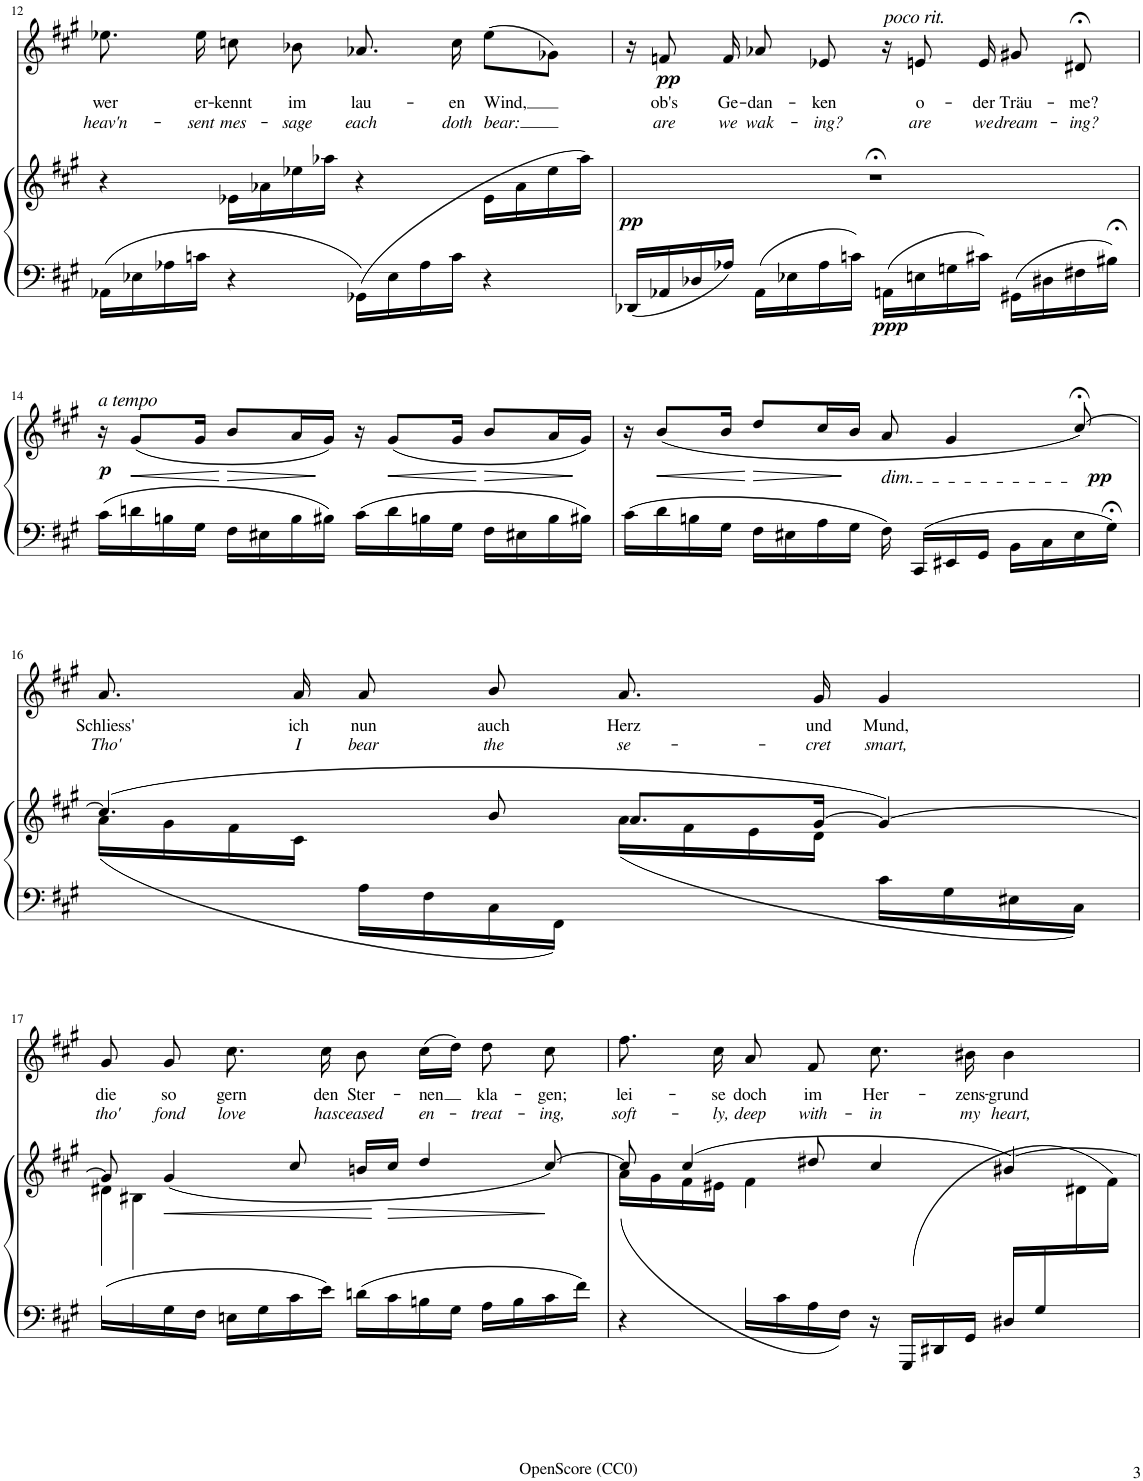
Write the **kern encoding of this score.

**kern	**kern	**dynam	**kern	**text	**text	**dynam
*part2	*part2	*part2	*part1	*part1	*part1	*part1
*staff3	*staff2	*staff2/3	*staff1	*staff1	*staff1	*staff1
*I"Piano	*	*	*I"Voice	*	*	*
*I'Pno	*	*	*	*	*	*
!!LO:PB:g=z
*clefF4	*clefG2	*	*clefG2	*	*	*
*k[f#c#g#]	*k[f#c#g#]	*	*k[f#c#g#]	*	*	*
*M4/4	*M4/4	*	*M4/4	*	*	*
*met(c)	*met(c)	*	*met(c)	*	*	*
=12	=12	=12	=12	=12	=12	=12
!	!	!	!	!LO:LY:b	!LO:LY:b	!
16AA-X\LL	4r	.	8.ee-X\	wer	heav'n-	.
16E-X\	.	.	.	.	.	.
16A-X\	.	.	.	.	.	.
!	!	!	!	!LO:LY:b	!LO:LY:b	!
16cn\JJ	.	.	16ee-\	er-	-sent	.
!	!	!	!	!LO:LY:b	!LO:LY:b	!
4r	16e-X\LL	.	8ccn\	-kennt	mes-	.
.	16a-X\	.	.	.	.	.
!	!	!	!	!LO:LY:b	!LO:LY:b	!
.	16ee-X\	.	8b-X\	im	-sage	.
.	16aa-X\JJ	.	.	.	.	.
!	!	!	!	!LO:LY:b	!LO:LY:b	!
16GG-X\LL	4r	.	8.a-X/	lau-	each	.
16E-\	.	.	.	.	.	.
16A-\	.	.	.	.	.	.
!	!	!	!	!LO:LY:b	!LO:LY:b	!
16c\JJ	.	.	16cc\	-en	doth	.
!	!	!	!	!LO:LY:b	!LO:LY:b	!
4r	16e-\LL	.	(8ee-\L	Wind,	bear:	.
.	16a-\	.	.	.	.	.
.	16ee-\	.	8g-X\J)	.	.	.
.	(16aa-X\JJ	.	.	.	.	.
=13	=13	=13	=13	=13	=13	=13
!	!	!LO:DY:b	!	!	!	!
16DD-X/LL	1r;<	pp	16r	.	.	.
!	!	!	!	!LO:LY:b	!LO:LY:b	!LO:DY:b
16AA-X/	.	.	8fn/	ob's	are	pp
16D-X/	.	.	.	.	.	.
!	!	!	!	!LO:LY:b	!LO:LY:b	!
16A-X/JJ	.	.	16f/	Ge-	we	.
!	!	!	!	!LO:LY:b	!LO:LY:b	!
16AA-\LL	.	.	8a-X/	-dan-	wak-	.
16E-X\	.	.	.	.	.	.
!	!	!	!	!LO:LY:b	!LO:LY:b	!
16A-\	.	.	8e-X/	-ken	-ing?	.
16cn\JJ	.	.	.	.	.	.
!	!	!	!LO:TX:a:i:t=poco rit.	!	!	!
!	!	!LO:DY:b=2	!	!	!	!
16AAn\LL	.	ppp	16r	.	.	.
!	!	!	!	!LO:LY:b	!LO:LY:b	!
16En\	.	.	8en/	o-	are	.
16Gn\	.	.	.	.	.	.
!	!	!	!	!LO:LY:b	!LO:LY:b	!
16c#X\JJ	.	.	16e/	-der	we	.
!	!	!	!	!LO:LY:b	!LO:LY:b	!
16GG#X\LL	.	.	8g#X/	Träu-	dream-	.
16D#X\	.	.	.	.	.	.
!	!	!	!	!LO:LY:b	!LO:LY:b	!
16F#X\	.	.	8d#X;</	-me?	-ing?	.
16B#X;<\JJ	.	.	.	.	.	.
!!LO:LB:g=z
=14	=14	=14	=14	=14	=14	=14
!	!	!	!LO:TX:a:i:t=a tempo	!	!	!
!	!	!LO:DY:b	!	!	!	!
16c#\LL	16r	p	1r	.	.	.
!	!	!LO:HP:b	!	!	!	!
16dn\	(8g#/L	<	.	.	.	.
16Bn\	.	.	.	.	.	.
16G#\JJ	16g#/Jk	.	.	.	.	.
!	!	!LO:HP:n=1:b	!	!	!	!
16F#\LL	8b/L	[ >	.	.	.	.
16E#X\	.	.	.	.	.	.
16B\	16a/L	.	.	.	.	.
16B#X\JJ	16g#/JJ)	]	.	.	.	.
16c#\LL	16r	.	.	.	.	.
!	!	!LO:HP:b	!	!	!	!
16d\	(8g#/L	<	.	.	.	.
16Bn\	.	.	.	.	.	.
16G#\JJ	16g#/Jk	.	.	.	.	.
!	!	!LO:HP:n=1:b	!	!	!	!
16F#\LL	8b/L	[ >	.	.	.	.
16E#X\	.	.	.	.	.	.
16B\	16a/L	.	.	.	.	.
16B#X\JJ	16g#/JJ)	]	.	.	.	.
=15	=15	=15	=15	=15	=15	=15
16c#\LL	16r	.	1r;<	.	.	.
!	!	!LO:HP:b	!	!	!	!
16d\	(8b/L	<	.	.	.	.
16Bn\	.	.	.	.	.	.
16G#\JJ	16b/Jk	.	.	.	.	.
!	!	!LO:HP:n=1:b	!	!	!	!
16F#\LL	8dd/L	[ >	.	.	.	.
16E#X\	.	.	.	.	.	.
16A\	16cc#/L	.	.	.	.	.
16G#\JJ	16b/JJ	]	.	.	.	.
!	!LO:TX:b:i:t=dim.	!	!	!	!	!
16F#\	8a/	.	.	.	.	.
16CC#/LL	.	.	.	.	.	.
16EE#X/	4g#/	.	.	.	.	.
16GG#/JJ	.	.	.	.	.	.
16BB\LL	.	.	.	.	.	.
16C#\	.	.	.	.	.	.
!	!	!LO:DY:b	!	!	!	!
16E#\	[8cc#;</)	pp	.	.	.	.
16G#;<\JJ	.	.	.	.	.	.
!!LO:LB:g=z
=16	=16	=16	=16	=16	=16	=16
*	*^	*	*	*	*	*
!	!	!	!	!	!LO:LY:b	!LO:LY:b	!
4ryy	(4.cc#/]	(16a\LL	.	8.a/	Schliess'	Tho'	.
.	.	16g#\	.	.	.	.	.
.	.	16f#\	.	.	.	.	.
!	!	!	!	!	!LO:LY:b	!LO:LY:b	!
.	.	16c#\JJ	.	16a/	ich	I	.
!	!	!	!	!	!LO:LY:b	!LO:LY:b	!
16A\LL	.	8ryy	.	8a/	nun	bear	.
16F#\	.	.	.	.	.	.	.
!	!	!	!	!	!LO:LY:b	!LO:LY:b	!
16C#\	8b/	16ryy	.	8b/	auch	the	.
16FF#\JJ)	.	16ryy	.	.	.	.	.
!	!	!	!	!	!LO:LY:b	!LO:LY:b	!
4ryy	8.a/L	(16a\LL	.	8.a/	Herz	se-	.
.	.	16f#\	.	.	.	.	.
.	.	16e\	.	.	.	.	.
!	!	!	!	!	!LO:LY:b	!LO:LY:b	!
.	[16g#/Jk	16d\JJ	.	16g#/	und	-cret	.
!	!	!	!	!	!LO:LY:b	!LO:LY:b	!
16c#\LL	4g#/_)	8ryy	.	4g#/	Mund,	smart,	.
16G#\	.	.	.	.	.	.	.
16E#X\	.	16ryy	.	.	.	.	.
16C#\JJ)	.	16ryy	.	.	.	.	.
!!LO:LB:g=z
=17	=17	=17	=17	=17	=17	=17	=17
!	!	!	!	!	!LO:LY:b	!LO:LY:b	!
16d#X\LL	8g#/]	16d#X\LL	.	8g#/	die	tho'	.
16B#X\	.	16B#X\JJ	.	.	.	.	.
!	!	!	!LO:HP:b	!	!LO:LY:b	!LO:LY:b	!
16G#\	(4g#/	8ryy	<	8g#/	so	fond	.
16F#\JJ	.	.	.	.	.	.	.
!	!	!	!	!	!LO:LY:b	!LO:LY:b	!
16En\LL	.	4ryy	.	8.cc#\	gern	love	.
16G#\	.	.	.	.	.	.	.
16c#\	8cc#/	.	.	.	.	.	.
!	!	!	!	!	!LO:LY:b	!LO:LY:b	!
16e\JJ	.	.	.	16cc#\	den	has	.
!	!	!	!	!	!LO:LY:b	!LO:LY:b	!
16dn\LL	16bn/LL	2ryy	.	8b\	Ster-	ceased	.
!	!	!	!LO:HP:n=1:b	!	!	!	!
16c#\	16cc#/JJ	.	[ >	.	.	.	.
!	!	!	!	!	!LO:LY:b	!LO:LY:b	!
16Bn\	4dd/	.	.	(16cc#\LL	-nen	en-	.
16G#\JJ	.	.	.	16dd\JJ)	.	.	.
!	!	!	!	!	!LO:LY:b	!LO:LY:b	!
16A\LL	.	.	.	8dd\	kla-	-treat-	.
16B\	.	.	.	.	.	.	.
!	!	!	!	!	!LO:LY:b	!LO:LY:b	!
16c#\	[8cc#/)	.	]	8cc#\	-gen;	-ing,	.
16f#\JJ	.	.	.	.	.	.	.
=18	=18	=18	=18	=18	=18	=18	=18
*	*	*^	*	*	*	*	*
!	!	!	!	!	!	!LO:LY:b	!LO:LY:b	!
4r	8cc#/]	(16a\LL	2..ryy	.	8.ff#\	lei-	soft-	.
.	.	16g#\	.	.	.	.	.	.
.	(4cc#/	16f#\	.	.	.	.	.	.
!	!	!	!	!	!	!LO:LY:b	!LO:LY:b	!
.	.	16e#X\JJ	.	.	16cc#\	-se	-ly,	.
!	!	!	!	!	!	!LO:LY:b	!LO:LY:b	!
16f#\LL	.	16f#\	.	.	8a/	doch	deep	.
16c#\	.	16ryy	.	.	.	.	.	.
!	!	!	!	!	!	!LO:LY:b	!LO:LY:b	!
16A\	8dd#X/	16ryy	.	.	8f#/	im	with-	.
16F#\JJ)	.	16ryy	.	.	.	.	.	.
!	!	!	!	!	!	!LO:LY:b	!LO:LY:b	!
16r	4cc#/	2ryy	.	.	8.cc#\	Her-	-in	.
(16GGG#/LL	.	.	.	.	.	.	.	.
16DD#X/	.	.	.	.	.	.	.	.
!	!	!	!	!	!	!LO:LY:b	!LO:LY:b	!
16GG#/JJ	.	.	.	.	16b#X\	-zens-	my	.
!	!	!	!	!	!	!LO:LY:b	!LO:LY:b	!
16D#X/LL	[4b#X/)	.	.	.	4b#\	-grund	heart,	.
16G#/	.	.	.	.	.	.	.	.
8ryy	.	.	16d#X\	.	.	.	.	.
.	.	.	16f#\JJ)	.	.	.	.	.
*	*v	*v	*v	*	*	*	*	*
=	=	=	=	=	=	=
*-	*-	*-	*-	*-	*-	*-
